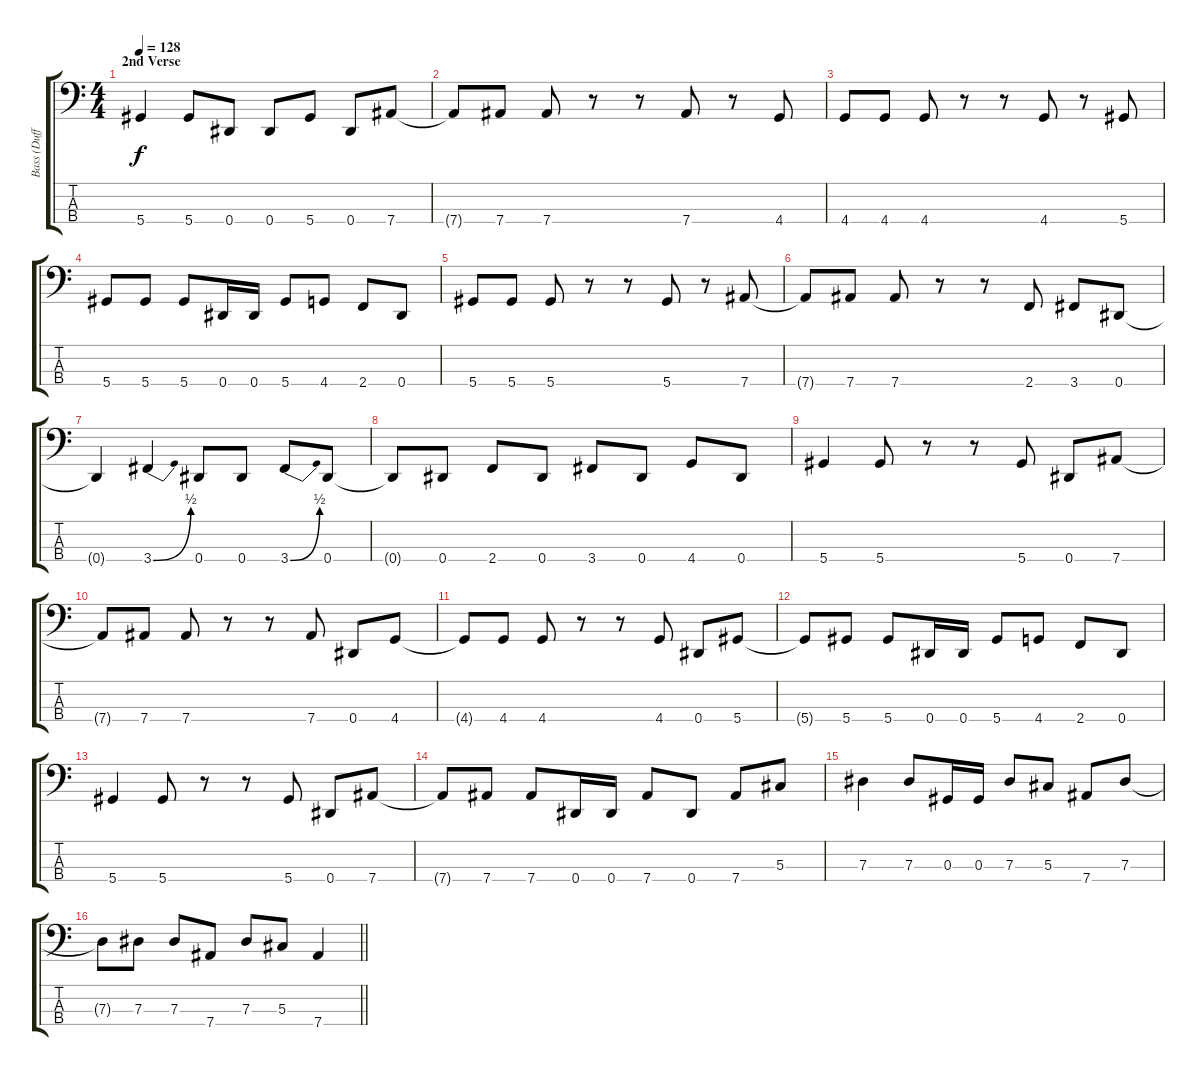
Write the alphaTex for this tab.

\track ("Bass (Duff)" "Bass (Duff") {instrument electricbasspick}
\staff {score tabs}
\tuning (Gb2 Db2 Ab1 Eb1) {hide}
\ts (4 4)
\section ("" "2nd Verse")
\tempo 128
\clef f4
\ks c
5.4.4{dy f} 5.4.8 0.4.8 0.4.8 5.4.8 0.4.8 7.4.8 |
7.4{t}.8 7.4.8 7.4.8 r.8 r.8 7.4.8 r.8 4.4.8 |
4.4.8 4.4.8 4.4.8 r.8 r.8 4.4.8 r.8 5.4.8 |
5.4.8 5.4.8 5.4.8 0.4.16 0.4.16 5.4.8 4.4.8 2.4.8 0.4.8 |
5.4.8 5.4.8 5.4.8 r.8 r.8 5.4.8 r.8 7.4.8 |
7.4{t}.8 7.4.8 7.4.8 r.8 r.8 2.4.8 3.4.8 0.4.8 |
0.4{t}.4 3.4{be (bend 0 0 60 2)}.4 0.4.8 0.4.8 3.4{be (bend 0 0 60 2)}.8 0.4.8 |
0.4{t}.8 0.4.8 2.4.8 0.4.8 3.4.8 0.4.8 4.4.8 0.4.8 |
5.4.4 5.4.8 r.8 r.8 5.4.8 0.4.8 7.4.8 |
7.4{t}.8 7.4.8 7.4.8 r.8 r.8 7.4.8 0.4.8 4.4.8 |
4.4{t}.8 4.4.8 4.4.8 r.8 r.8 4.4.8 0.4.8 5.4.8 |
5.4{t}.8 5.4.8 5.4.8 0.4.16 0.4.16 5.4.8 4.4.8 2.4.8 0.4.8 |
5.4.4 5.4.8 r.8 r.8 5.4.8 0.4.8 7.4.8 |
7.4{t}.8 7.4.8 7.4.8 0.4.16 0.4.16 7.4.8 0.4.8 7.4.8 5.3.8 |
7.3.4 7.3.8 0.3.16 0.3.16 7.3.8 5.3.8 7.4.8 7.3.8 |
\barLineRight lightlight
7.3{t}.8 7.3.8 7.3.8 7.4.8 7.3.8 5.3.8 7.4.4
